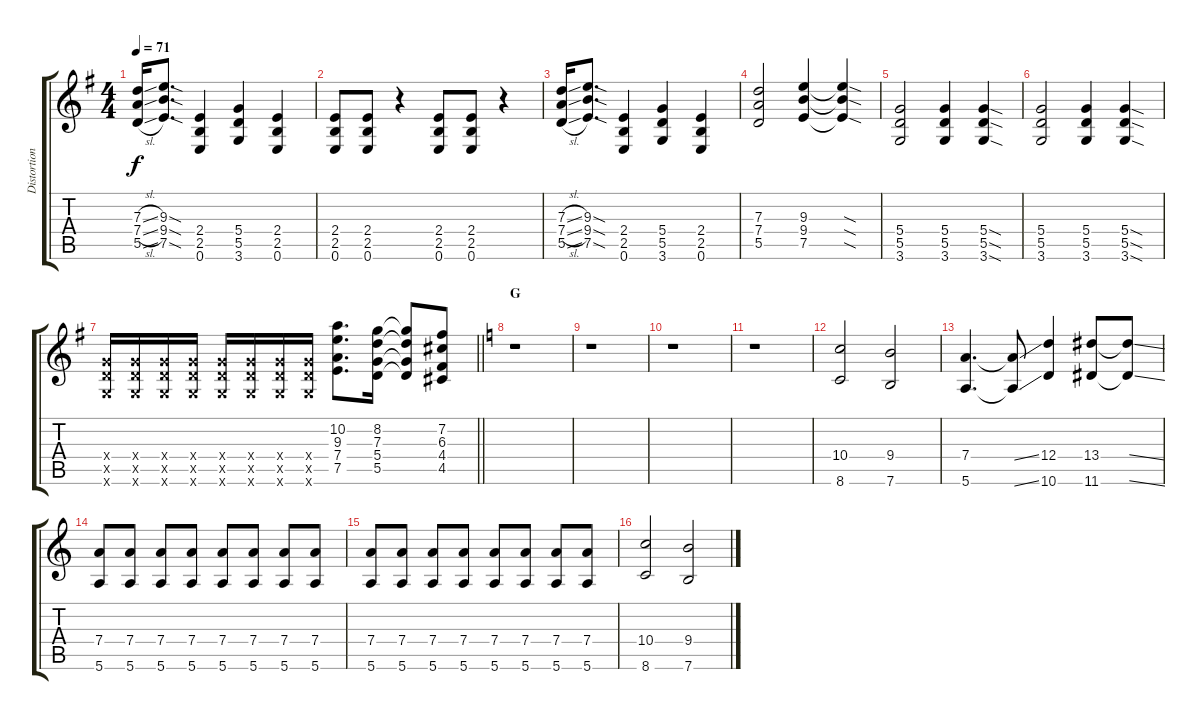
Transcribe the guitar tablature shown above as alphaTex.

\track ("Distortion" "Distortion") {instrument distortionguitar}
\staff {score tabs}
\tuning (E4 B3 G3 D3 A2 E2) {hide}
\ts (4 4)
\tempo 71
\clef g2
\ks g
(7.3{sl} 7.4{sl} 5.5{sl}).16{dy f} (9.3{sod} 9.4{sod} 7.5{sod}).8{d} (2.4 2.5 0.6).4 (5.4 5.5 3.6).4 (2.4 2.5 0.6).4 |
(2.4 2.5 0.6).8 (2.4 2.5 0.6).8 r.4 (2.4 2.5 0.6).8 (2.4 2.5 0.6).8 r.4 |
(7.3{sl} 7.4{sl} 5.5{sl}).16 (9.3{sod} 9.4{sod} 7.5{sod}).8{d} (2.4 2.5 0.6).4 (5.4 5.5 3.6).4 (2.4 2.5 0.6).4 |
(7.3 7.4 5.5).2 (9.3 9.4 7.5).4 (9.3{sod t} 9.4{sod t} 7.5{sod t}).4 |
(5.4 5.5 3.6).2 (5.4 5.5 3.6).4 (5.4{sod} 5.5{sod} 3.6{sod}).4 |
(5.4 5.5 3.6).2 (5.4 5.5 3.6).4 (5.4{sod} 5.5{sod} 3.6{sod}).4 |
\barLineRight lightlight
(5.4{x} 5.5{x} 3.6{x}).16 (5.4{x} 5.5{x} 3.6{x}).16 (5.4{x} 5.5{x} 3.6{x}).16 (5.4{x} 5.5{x} 3.6{x}).16 (5.4{x} 5.5{x} 3.6{x}).16 (5.4{x} 5.5{x} 3.6{x}).16 (5.4{x} 5.5{x} 3.6{x}).16 (5.4{x} 5.5{x} 3.6{x}).16 (10.2 9.3 7.4 7.5).8{d} (8.2 7.3 5.4 5.5).16 (8.2{t} 7.3{t} 5.4{t} 5.5{t}).8 (7.2 6.3 4.4 4.5).8 |
\section ("" "G")
\ks c
r.1 |
r.1 |
r.1 |
r.1 |
(10.4 8.6).2 (9.4 7.6).2 |
(7.4 5.6).4{d} (7.4{ss t} 5.6{ss t}).8 (12.4 10.6).4 (13.4 11.6).8 (13.4{ss t} 11.6{ss t}).8 |
(7.4 5.6).8 (7.4 5.6).8 (7.4 5.6).8 (7.4 5.6).8 (7.4 5.6).8 (7.4 5.6).8 (7.4 5.6).8 (7.4 5.6).8 |
(7.4 5.6).8 (7.4 5.6).8 (7.4 5.6).8 (7.4 5.6).8 (7.4 5.6).8 (7.4 5.6).8 (7.4 5.6).8 (7.4 5.6).8 |
(10.4 8.6).2 (9.4 7.6).2
